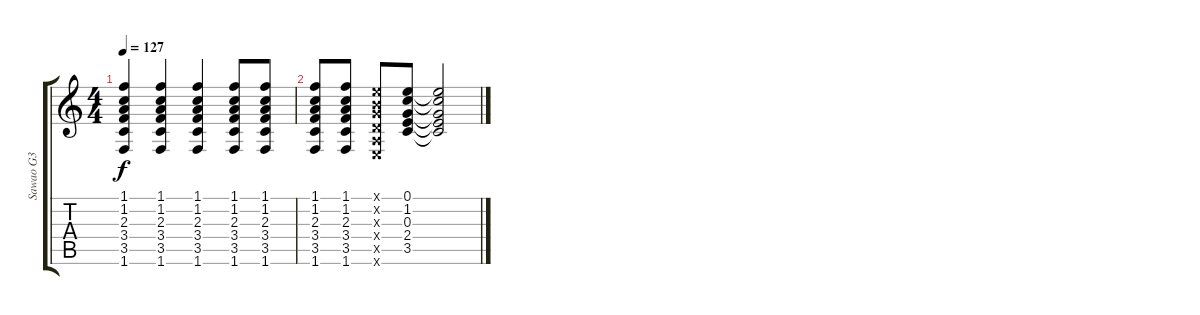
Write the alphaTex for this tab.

\track ("Sawao G3" "Sawao G3") {instrument distortionguitar}
\staff {score tabs}
\tuning (E4 B3 G3 D3 A2 E2) {hide}
\ts (4 4)
\tempo 127
\clef g2
\ks c
(1.1 1.2 2.3 3.4 3.5 1.6).4{dy f} (1.1 1.2 2.3 3.4 3.5 1.6).4 (1.1 1.2 2.3 3.4 3.5 1.6).4 (1.1 1.2 2.3 3.4 3.5 1.6).8 (1.1 1.2 2.3 3.4 3.5 1.6).8 |
(1.1 1.2 2.3 3.4 3.5 1.6).8 (1.1 1.2 2.3 3.4 3.5 1.6).8 (0.1{x} 0.2{x} 0.3{x} 0.4{x} 0.5{x} 0.6{x}).8 (0.1 1.2 0.3 2.4 3.5).8 (0.1{t} 1.2{t} 0.3{t} 2.4{t} 3.5{t}).2
